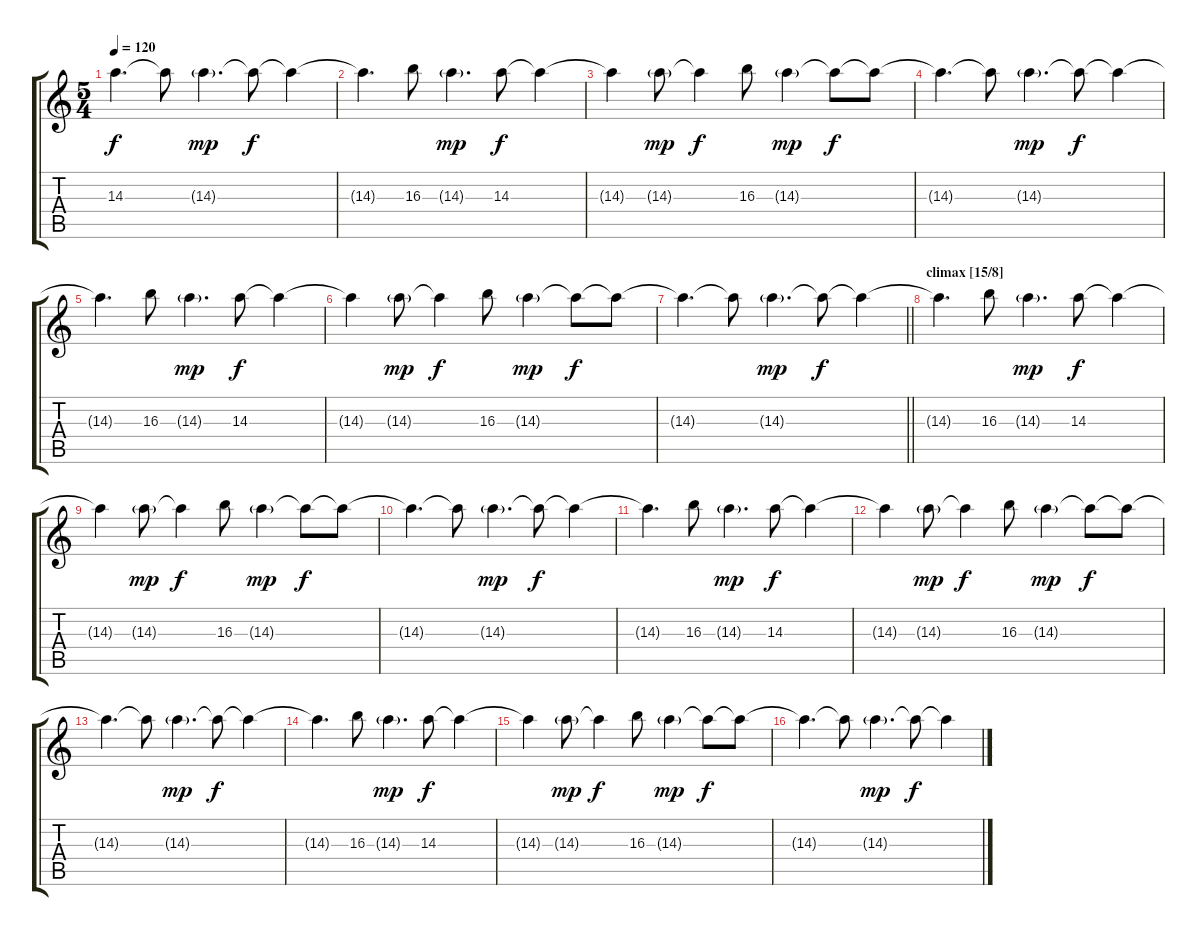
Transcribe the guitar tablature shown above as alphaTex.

\track "" {instrument electricguitarclean}
\staff {score tabs}
\tuning (E4 B3 G3 D3 A2 E2) {hide}
\ts (5 4)
\tempo 120
\clef g2
\ks c
14.3{t}.4{d dy f} 14.3{t}.8 14.3{g}.4{d dy mp} 14.3{t}.8{dy f} 14.3{t}.4 |
14.3{t}.4{d} 16.3.8 14.3{g}.4{d dy mp} 14.3.8{dy f} 14.3{t}.4 |
14.3{t}.4 14.3{g}.8{dy mp} 14.3{t}.4{dy f} 16.3.8 14.3{g}.4{dy mp} 14.3{t}.8{dy f} 14.3{t}.8 |
14.3{t}.4{d} 14.3{t}.8 14.3{g}.4{d dy mp} 14.3{t}.8{dy f} 14.3{t}.4 |
14.3{t}.4{d} 16.3.8 14.3{g}.4{d dy mp} 14.3.8{dy f} 14.3{t}.4 |
14.3{t}.4 14.3{g}.8{dy mp} 14.3{t}.4{dy f} 16.3.8 14.3{g}.4{dy mp} 14.3{t}.8{dy f} 14.3{t}.8 |
\barLineRight lightlight
14.3{t}.4{d} 14.3{t}.8 14.3{g}.4{d dy mp} 14.3{t}.8{dy f} 14.3{t}.4 |
\section ("" "climax [15/8]")
14.3{t}.4{d} 16.3.8 14.3{g}.4{d dy mp} 14.3.8{dy f} 14.3{t}.4 |
14.3{t}.4 14.3{g}.8{dy mp} 14.3{t}.4{dy f} 16.3.8 14.3{g}.4{dy mp} 14.3{t}.8{dy f} 14.3{t}.8 |
14.3{t}.4{d} 14.3{t}.8 14.3{g}.4{d dy mp} 14.3{t}.8{dy f} 14.3{t}.4 |
14.3{t}.4{d} 16.3.8 14.3{g}.4{d dy mp} 14.3.8{dy f} 14.3{t}.4 |
14.3{t}.4 14.3{g}.8{dy mp} 14.3{t}.4{dy f} 16.3.8 14.3{g}.4{dy mp} 14.3{t}.8{dy f} 14.3{t}.8 |
14.3{t}.4{d} 14.3{t}.8 14.3{g}.4{d dy mp} 14.3{t}.8{dy f} 14.3{t}.4 |
14.3{t}.4{d} 16.3.8 14.3{g}.4{d dy mp} 14.3.8{dy f} 14.3{t}.4 |
14.3{t}.4 14.3{g}.8{dy mp} 14.3{t}.4{dy f} 16.3.8 14.3{g}.4{dy mp} 14.3{t}.8{dy f} 14.3{t}.8 |
14.3{t}.4{d} 14.3{t}.8 14.3{g}.4{d dy mp} 14.3{t}.8{dy f} 14.3{t}.4
